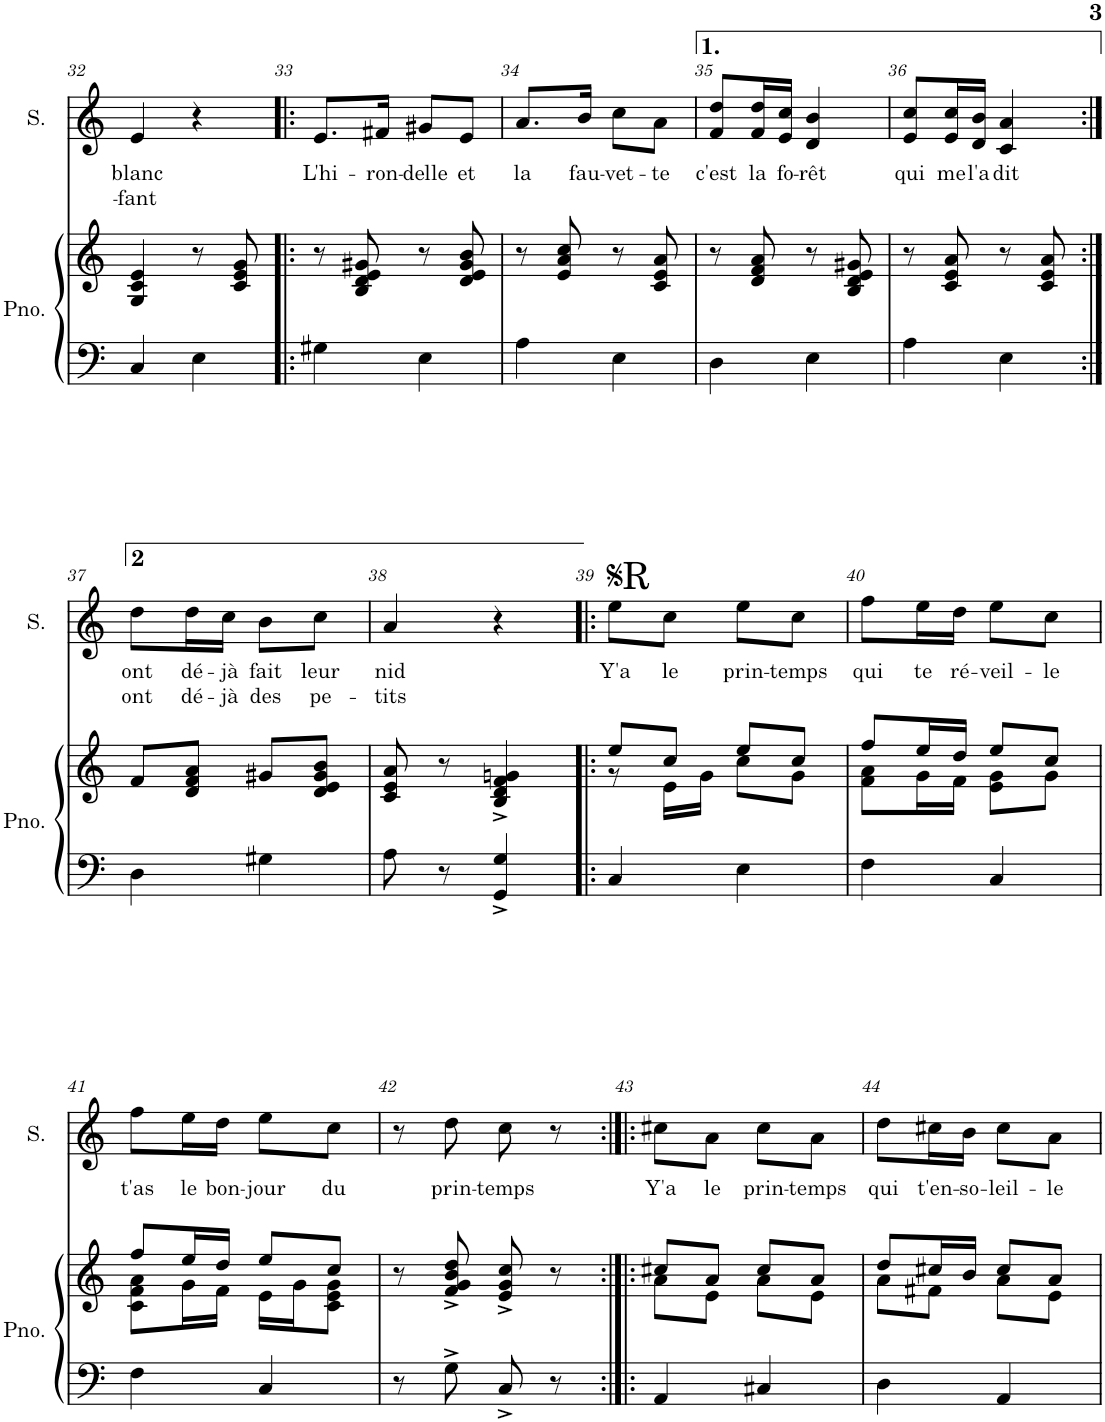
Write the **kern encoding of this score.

**kern	**kern	**kern	**text	**text
*part2	*part2	*part1	*part1	*part1
*staff3	*staff2	*staff1	*staff1	*staff1
*I"Piano	*	*I"Soprano	*	*
*I'Pno.	*	*I'S.	*	*
!!LO:PB:g=z
*clefF4	*clefG2	*clefG2	*	*
*k[]	*k[]	*k[]	*	*
*M2/4	*M2/4	*M2/4	*	*
=32	=32	=32	=32	=32
!	!	!	!LO:LY:b	!LO:LY:b
4C/	4G/ 4c/ 4e/	4e/	blanc	-fant
4E\	8r	4r	.	.
.	8c/ 8e/ 8g/	.	.	.
=33!|:	=33!|:	=33!|:	=33!|:	=33!|:
!	!	!	!LO:LY:b	!
4G#X\	8r	8.e/L	L'hi-	.
.	8B/ 8d/ 8e/ 8g#X/	.	.	.
!	!	!	!LO:LY:b	!
.	.	16f#X/Jk	-ron-	.
!	!	!	!LO:LY:b	!
4E\	8r	8g#X/L	-delle	.
!	!	!	!LO:LY:b	!
.	8d/ 8e/ 8g#/ 8b/	8e/J	et	.
=34	=34	=34	=34	=34
!	!	!	!LO:LY:b	!
4A\	8r	8.a/L	la	.
.	8e/ 8a/ 8cc/	.	.	.
!	!	!	!LO:LY:b	!
.	.	16b/Jk	fau-	.
!	!	!	!LO:LY:b	!
4E\	8r	8cc\L	-vet-	.
!	!	!	!LO:LY:b	!
.	8c/ 8e/ 8a/	8a\J	-te	.
=35	=35	=35	=35	=35
!	!	!	!LO:LY:b	!
4D\	8r	8f/ 8dd/L	c'est	.
!	!	!	!LO:LY:b	!
.	8d/ 8f/ 8a/	16f/ 16dd/L	la	.
!	!	!	!LO:LY:b	!
.	.	16e/ 16cc/JJ	fo-	.
!	!	!	!LO:LY:b	!
4E\	8r	4d/ 4b/	-rêt	.
.	8B/ 8d/ 8e/ 8g#X/	.	.	.
=36	=36	=36	=36	=36
!	!	!	!LO:LY:b	!
4A\	8r	8e/ 8cc/L	qui	.
!	!	!	!LO:LY:b	!
.	8c/ 8e/ 8a/	16e/ 16cc/L	me	.
!	!	!	!LO:LY:b	!
.	.	16d/ 16b/JJ	l'a	.
!	!	!	!LO:LY:b	!
4E\	8r	4c/ 4a/	dit	.
.	8c/ 8e/ 8a/	.	.	.
!!LO:LB:g=z
=37:|!	=37:|!	=37:|!	=37:|!	=37:|!
!	!	!	!LO:LY:b	!LO:LY:b
4D\	8f/L	8dd\L	ont	ont
!	!	!	!LO:LY:b	!LO:LY:b
.	8d/ 8f/ 8a/J	16dd\L	dé-	dé-
!	!	!	!LO:LY:b	!LO:LY:b
.	.	16cc\JJ	-jà	-jà
!	!	!	!LO:LY:b	!LO:LY:b
4G#X\	8g#X/L	8b\L	fait	des
!	!	!	!LO:LY:b	!LO:LY:b
.	8d/ 8e/ 8g#/ 8b/J	8cc\J	leur	pe-
=38	=38	=38	=38	=38
!	!	!	!LO:LY:b	!LO:LY:b
8A\	8c/ 8e/ 8a/	4a/	nid	-tits
8r	8r	.	.	.
4GG/^ 4G/^	4B/^ 4d/^ 4f/^ 4gn/^	4r	.	.
=39!|:	=39!|:	=39!|:	=39!|:	=39!|:
*	*^	*	*	*
!	!	!	!	!LO:LY:b	!
4C/	8ee/L	8r	8ee\L	Y'a	.
!	!	!	!	!LO:LY:b	!
.	8cc/J	16e\LL	8cc\J	le	.
.	.	16g\JJ	.	.	.
!	!	!	!	!LO:LY:b	!
4E\	8ee/L	8cc\L	8ee\L	prin-	.
!	!	!	!	!LO:LY:b	!
.	8cc/J	8g\J	8cc\J	-temps	.
=40	=40	=40	=40	=40	=40
!	!	!	!	!LO:LY:b	!
4F\	8ff/L	8f\ 8a\L	8ff\L	qui	.
!	!	!	!	!LO:LY:b	!
.	16ee/L	16g\L	16ee\L	te	.
!	!	!	!	!LO:LY:b	!
.	16dd/JJ	16f\JJ	16dd\JJ	ré-	.
!	!	!	!	!LO:LY:b	!
4C/	8ee/L	8e\ 8g\L	8ee\L	-veil-	.
!	!	!	!	!LO:LY:b	!
.	8cc/J	8g\J	8cc\J	-le	.
!!LO:LB:g=z
=41	=41	=41	=41	=41	=41
!	!	!	!	!LO:LY:b	!
4F\	8ff/L	8c\ 8f\ 8a\L	8ff\L	t'as	.
!	!	!	!	!LO:LY:b	!
.	16ee/L	16g\L	16ee\L	le	.
!	!	!	!	!LO:LY:b	!
.	16dd/JJ	16f\JJ	16dd\JJ	bon-	.
!	!	!	!	!LO:LY:b	!
4C/	8ee/L	16e\LL	8ee\L	-jour	.
.	.	16g\J	.	.	.
!	!	!	!	!LO:LY:b	!
.	8cc/J	8c\ 8e\ 8g\J	8cc\J	du	.
*	*v	*v	*	*	*
=42	=42	=42	=42	=42
8r	8r	8r	.	.
!	!	!	!LO:LY:b	!
8G^\	8f/^ 8g/^ 8b/^ 8dd/^	8dd\	prin-	.
!	!	!	!LO:LY:b	!
8C^/	8e/^ 8g/^ 8cc/^	8cc\	-temps	.
8r	8r	8r	.	.
=43:|!|:	=43:|!|:	=43:|!|:	=43:|!|:	=43:|!|:
*	*^	*	*	*
!	!	!	!	!LO:LY:b	!
4AA/	8cc#X/L	8a\L	8cc#X\L	Y'a	.
!	!	!	!	!LO:LY:b	!
.	8a/J	8e\J	8a\J	le	.
!	!	!	!	!LO:LY:b	!
4C#X/	8cc#/L	8a\L	8cc#\L	prin-	.
!	!	!	!	!LO:LY:b	!
.	8a/J	8e\J	8a\J	-temps	.
=44	=44	=44	=44	=44	=44
!	!	!	!	!LO:LY:b	!
4D\	8dd/L	8a\L	8dd\L	qui	.
!	!	!	!	!LO:LY:b	!
.	16cc#X/L	8f#X\J	16cc#X\L	t'en-	.
!	!	!	!	!LO:LY:b	!
.	16b/JJ	.	16b\JJ	-so-	.
!	!	!	!	!LO:LY:b	!
4AA/	8cc#/L	8a\L	8cc#\L	-leil-	.
!	!	!	!	!LO:LY:b	!
.	8a/J	8e\J	8a\J	-le	.
*	*v	*v	*	*	*
=	=	=	=	=
*-	*-	*-	*-	*-
